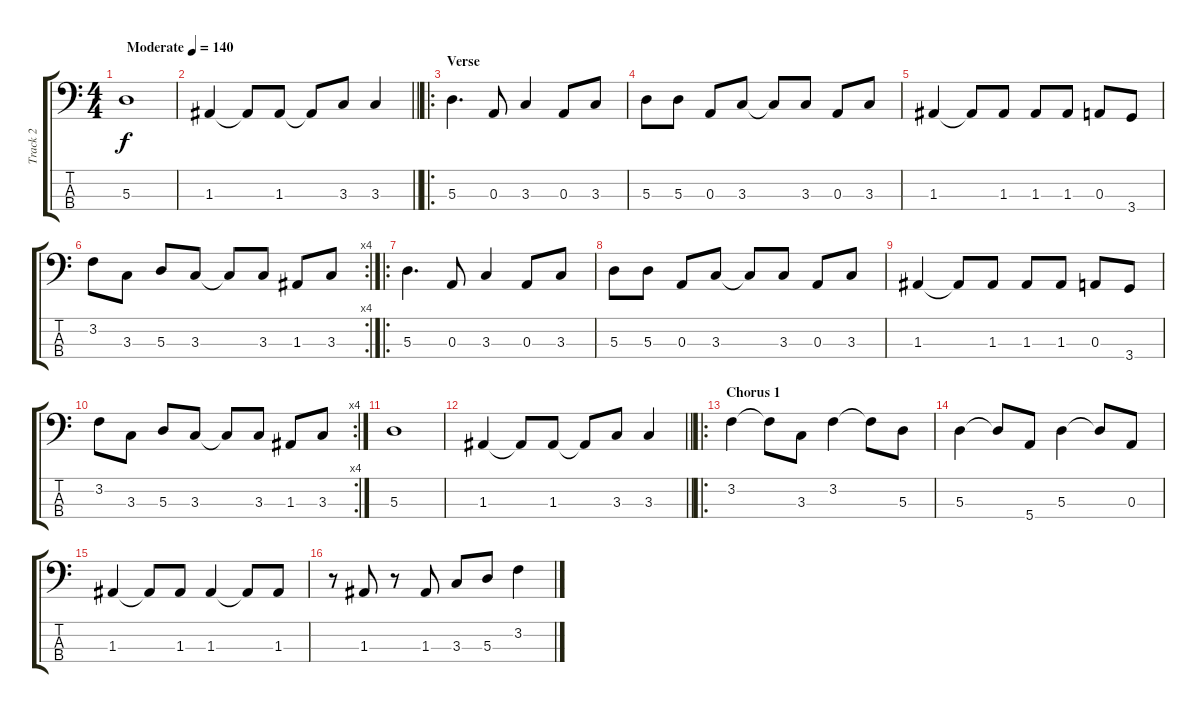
\track ("Track 2" "Track 2") {instrument electricbassfinger}
\staff {score tabs}
\tuning (G2 D2 A1 E1) {hide}
\ts (4 4)
\tempo (140 "Moderate")
\clef f4
\ks c
5.3.1{dy f instrument electricbassfinger} |
\barLineRight lightlight
1.3.4 1.3{t}.8 1.3.8 1.3{t}.8 3.3.8 3.3.4 |
\ro
\section ("" "Verse")
5.3.4{d} 0.3.8 3.3.4 0.3.8 3.3.8 |
5.3.8 5.3.8 0.3.8 3.3.8 3.3{t}.8 3.3.8 0.3.8 3.3.8 |
1.3.4 1.3{t}.8 1.3.8 1.3.8 1.3.8 0.3.8 3.4.8 |
\rc 4
3.2.8 3.3.8 5.3.8 3.3.8 3.3{t}.8 3.3.8 1.3.8 3.3.8 |
\ro
5.3.4{d} 0.3.8 3.3.4 0.3.8 3.3.8 |
5.3.8 5.3.8 0.3.8 3.3.8 3.3{t}.8 3.3.8 0.3.8 3.3.8 |
1.3.4 1.3{t}.8 1.3.8 1.3.8 1.3.8 0.3.8 3.4.8 |
\rc 4
3.2.8 3.3.8 5.3.8 3.3.8 3.3{t}.8 3.3.8 1.3.8 3.3.8 |
5.3.1 |
\barLineRight lightlight
1.3.4 1.3{t}.8 1.3.8 1.3{t}.8 3.3.8 3.3.4 |
\ro
\section ("" "Chorus 1")
3.2.4 3.2{t}.8 3.3.8 3.2.4 3.2{t}.8 5.3.8 |
5.3.4 5.3{t}.8 5.4.8 5.3.4 5.3{t}.8 0.3.8 |
1.3.4 1.3{t}.8 1.3.8 1.3.4 1.3{t}.8 1.3.8 |
r.8 1.3.8 r.8 1.3.8 3.3.8 5.3.8 3.2.4
